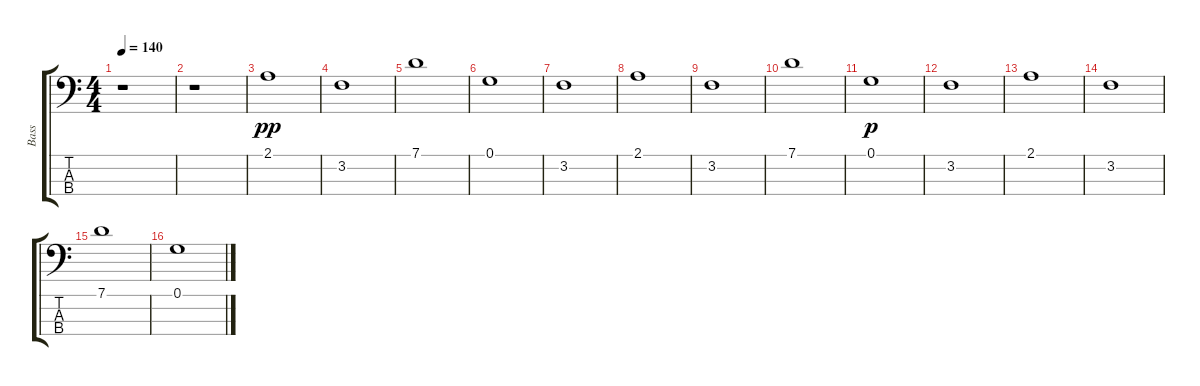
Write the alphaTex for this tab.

\track ("Bass" "Bass") {instrument electricbassfinger}
\staff {score tabs}
\tuning (G2 D2 A1 E1) {hide}
\ts (4 4)
\tempo 140
\clef f4
\ks c
r.1{dy mf} |
r.1 |
2.1.1{dy pp} |
3.2.1 |
7.1.1 |
0.1.1 |
3.2.1 |
2.1.1 |
3.2.1 |
7.1.1 |
0.1.1{dy p} |
3.2.1 |
2.1.1 |
3.2.1 |
7.1.1 |
0.1.1
